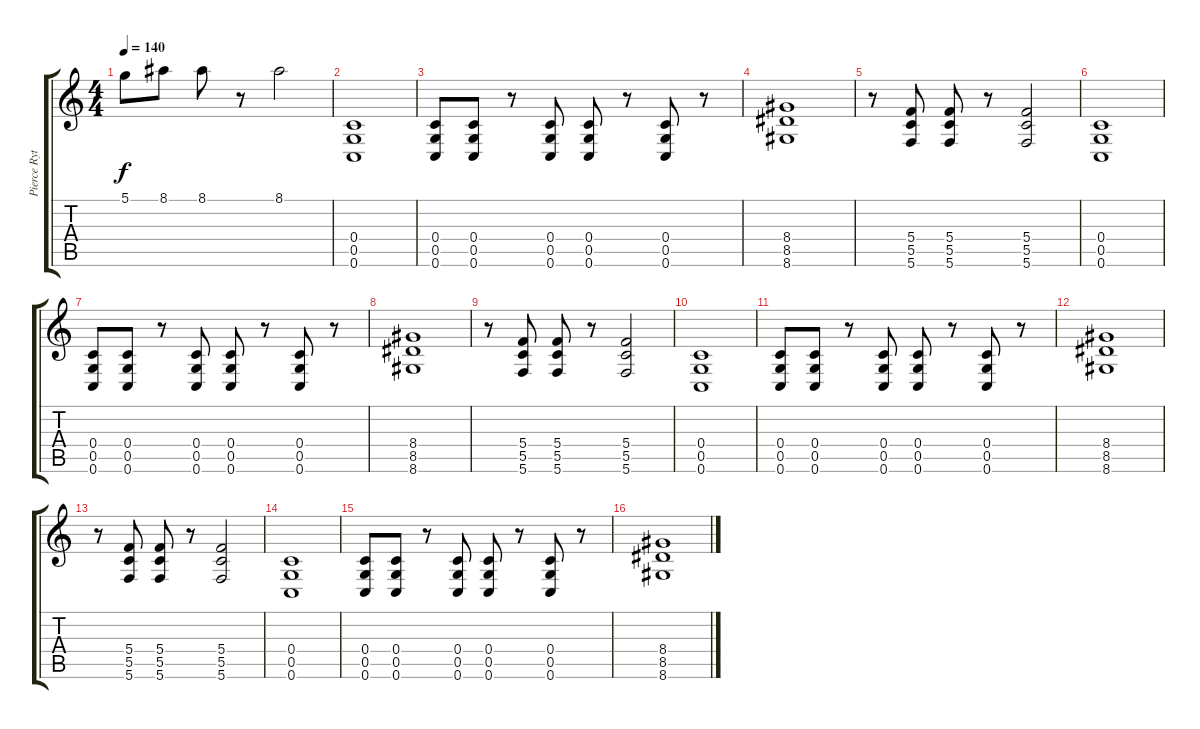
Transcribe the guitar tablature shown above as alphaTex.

\track ("Pierce Rythum" "Pierce Ryt") {instrument distortionguitar}
\staff {score tabs}
\tuning (D4 A3 F3 C3 G2 C2) {hide}
\ts (4 4)
\tempo 140
\clef g2
\ks c
5.1.8{dy f} 8.1.8 8.1.8 r.8 8.1.2 |
(0.4 0.5 0.6).1 |
(0.4 0.5 0.6).8 (0.4 0.5 0.6).8 r.8 (0.4 0.5 0.6).8 (0.4 0.5 0.6).8 r.8 (0.4 0.5 0.6).8 r.8 |
(8.4 8.5 8.6).1 |
r.8 (5.4 5.5 5.6).8 (5.4 5.5 5.6).8 r.8 (5.4 5.5 5.6).2 |
(0.4 0.5 0.6).1 |
(0.4 0.5 0.6).8 (0.4 0.5 0.6).8 r.8 (0.4 0.5 0.6).8 (0.4 0.5 0.6).8 r.8 (0.4 0.5 0.6).8 r.8 |
(8.4 8.5 8.6).1 |
r.8 (5.4 5.5 5.6).8 (5.4 5.5 5.6).8 r.8 (5.4 5.5 5.6).2 |
(0.4 0.5 0.6).1 |
(0.4 0.5 0.6).8 (0.4 0.5 0.6).8 r.8 (0.4 0.5 0.6).8 (0.4 0.5 0.6).8 r.8 (0.4 0.5 0.6).8 r.8 |
(8.4 8.5 8.6).1 |
r.8 (5.4 5.5 5.6).8 (5.4 5.5 5.6).8 r.8 (5.4 5.5 5.6).2 |
(0.4 0.5 0.6).1 |
(0.4 0.5 0.6).8 (0.4 0.5 0.6).8 r.8 (0.4 0.5 0.6).8 (0.4 0.5 0.6).8 r.8 (0.4 0.5 0.6).8 r.8 |
(8.4 8.5 8.6).1
